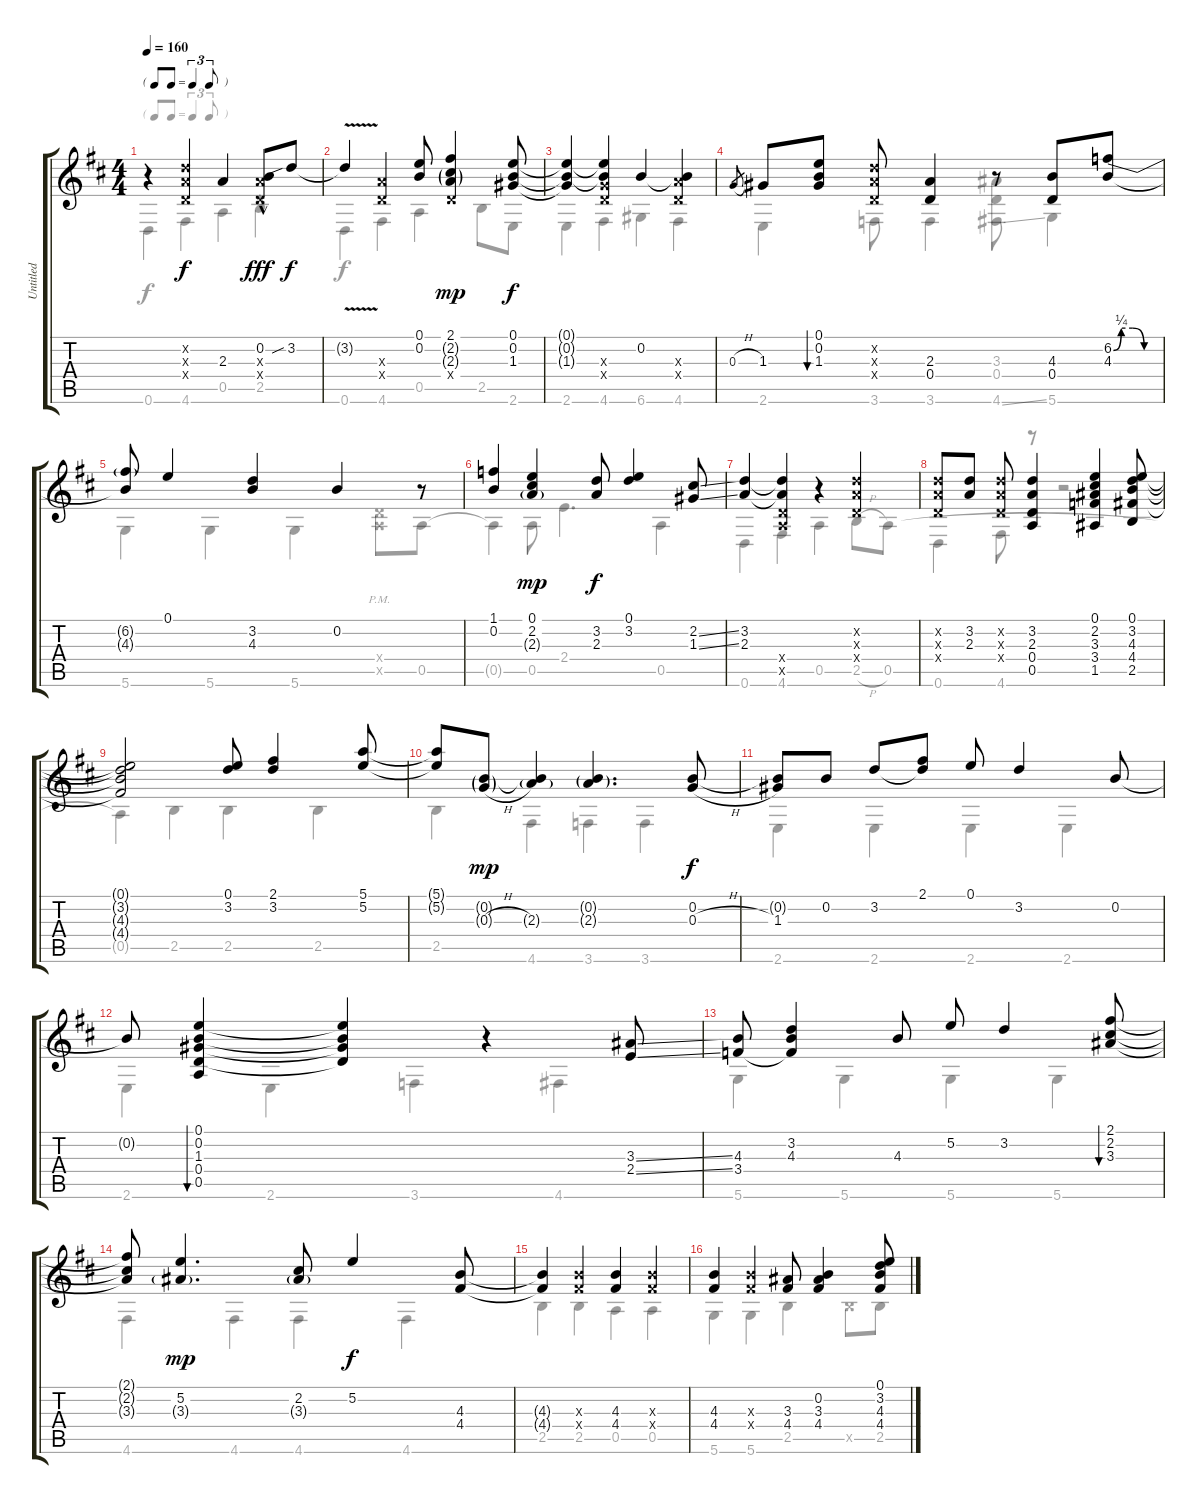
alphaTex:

\track ("Untitled" "Untitled") {instrument acousticguitarsteel}
\staff {score tabs}
\tuning (E4 B3 G3 D3 A2 D2) {hide}
\voice
\ts (4 4)
\tf triplet8th
\tempo 160
\clef g2
\ks d
r.4{dy f} (3.2{x} 2.3{x} 0.4{x}).4 2.3.4 (0.2{hac} 2.3{hac x} 0.4{hac x}).8{dy fff} 3.2{sib}.8{dy f} |
3.2{v t}.4 (2.3{x} 0.4{x}).4 (0.1 0.2).8 (2.1 2.2{g} 2.3{g} 0.4{x}).4{dy mp} (0.1 0.2 1.3).8{dy f} |
(0.1{t} 0.2{t} 1.3{t}).4 (0.1{t} 0.2{t} 0.3{x} 0.4{x}).4 0.2.4 (0.2{t} 2.3{x} 0.4{x}).4 |
0.3{h}.8{gr} 1.3.8 (0.1 0.2 1.3).8{bu 30} (3.2{x} 2.3{x} 0.4{x}).8 (2.3 0.4).4 r.8 (4.3 0.4).8 (6.2{be (custom 0 0 10 1 25 1 40 0 60 0)} 4.3).8 |
(6.2{t} 4.3{t}).8 0.1.4 (3.2 4.3).4 0.2.4 r.8 |
(1.1 0.2).4 (0.1 2.2 2.3{g}).4{dy mp} (3.2 2.3).8{dy f} (0.1 3.2).4 (2.2{ss} 1.3{ss}).8 |
(3.2 2.3).4 (3.2{t} 2.3{t} 0.4{x} 0.5{x}).4 r.4 (3.2{x} 2.3{x} 0.4{x}).4 |
(3.2{x} 2.3{x} 0.4{x}).8 (3.2 2.3).8 (3.2{x} 2.3{x} 0.4{x}).8 (3.2 2.3 0.4 0.5).4 (0.1 2.2 3.3 3.4 1.5).4 (0.1 3.2 4.3 4.4 2.5).8 |
(0.1{t} 3.2{t} 4.3{t} 4.4{t}).2 (0.1 3.2).8 (2.1 3.2).4 (5.1 5.2).8 |
(5.1{t} 5.2{t}).8 (0.2{g} 0.3{h g}).8{dy mp} (0.2{t} 2.3{g}).4 (0.2{g} 2.3{g}).4{d} (0.2 0.3{h}).8{dy f} |
(0.2{t} 1.3).8 0.2.8 3.2.8 (2.1 3.2{t}).8 0.1.8 3.2.4 0.2.8 |
0.2{t}.8 (0.1 0.2 1.3 0.4 0.5).4{bu 30} (0.1{t} 0.2{t} 1.3{t} 0.4{t}).4 r.4 (3.3{ss} 2.4{ss}).8 |
(4.3 3.4).8 (3.2 4.3 3.4{t}).4 4.3.8 5.2.8 3.2.4 (2.1 2.2 3.3).8{bu 30} |
(2.1{t} 2.2{t} 3.3{t}).8 (5.2 3.3{g}).4{d dy mp} (2.2 3.3{g}).8 5.2.4{dy f} (4.3 4.4).8 |
(4.3{t} 4.4{t}).4 (4.3{x} 4.4{x}).4 (4.3 4.4).4 (4.3{x} 4.4{x}).4 |
(4.3 4.4).4 (4.3{x} 4.4{x}).4 (3.3 4.4).8 (0.2 3.3 4.4).4 (0.1 3.2 4.3 4.4).8
\voice
\clef g2
\ottava regular
\simile none
\ks d
0.6.4{dy f} 4.6.4 0.5.4 2.5{hac}.4{dy fff} |
0.6.4{dy f} 4.6.4 0.5.4 2.5.8 2.6.8 |
2.6.4 4.6.4 6.6.4 4.6.4 |
2.6.4 3.6.8 3.6.4 (3.3 0.4 4.6{ss}).8 5.6.4 |
5.6.4 5.6.4 5.6.4 (0.4{pm x} 0.5{pm x}).8 0.5.8 |
0.5{t}.4 0.5.8 2.4.4{d} 0.5.4 |
0.6.4 4.6.4 0.5.4 2.5{h}.8 0.5.8 |
0.6.4 4.6.8 r.8 r.2 |
0.5{t}.4 2.5.4 2.5.4 2.5.4 |
2.5.4 4.6.4 3.6.4 3.6.4 |
2.6.4 2.6.4 2.6.4 2.6.4 |
2.6.4 2.6.4 3.6.4 4.6.4 |
5.6.4 5.6.4 5.6.4 5.6.4 |
4.6.4 4.6.4 4.6.4 4.6.4 |
2.5.4 2.5.4 0.5.4 0.5.4 |
5.6.4 5.6.4 2.5.4 2.5{x}.8 2.5.8
